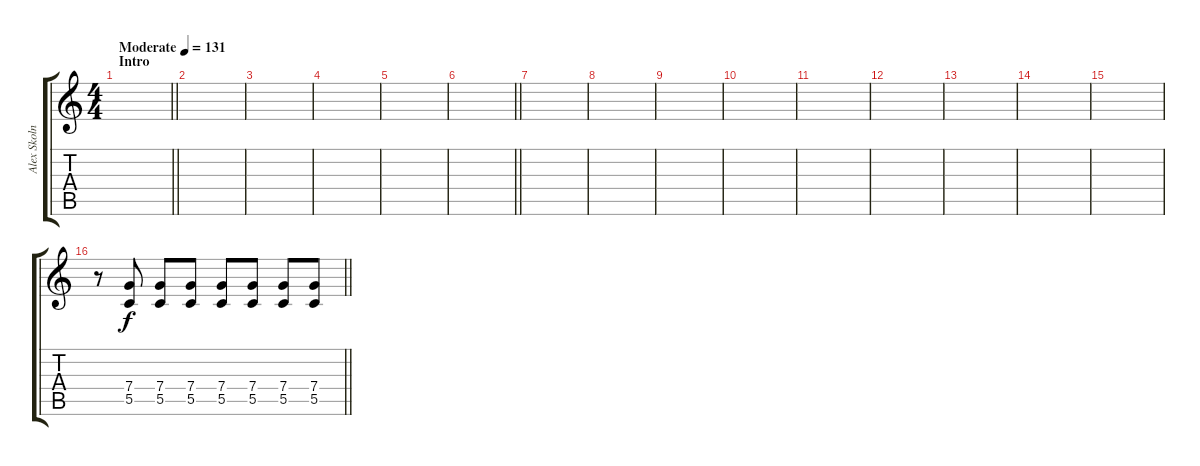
\track ("Alex Skolnick" "Alex Skoln") {instrument distortionguitar}
\staff {score tabs}
\tuning (D4 A3 F3 C3 G2 D2) {hide}
\ts (4 4)
\section ("" "Intro")
\tempo (131 "Moderate")
\clef g2
\barLineRight lightlight
\ks c
|
|
|
|
|
\barLineRight lightlight
|
|
|
|
|
|
|
|
|
|
\barLineRight lightlight
r.8 (7.4 5.5).8 (7.4 5.5).8 (7.4 5.5).8 (7.4 5.5).8 (7.4 5.5).8 (7.4 5.5).8 (7.4 5.5).8
